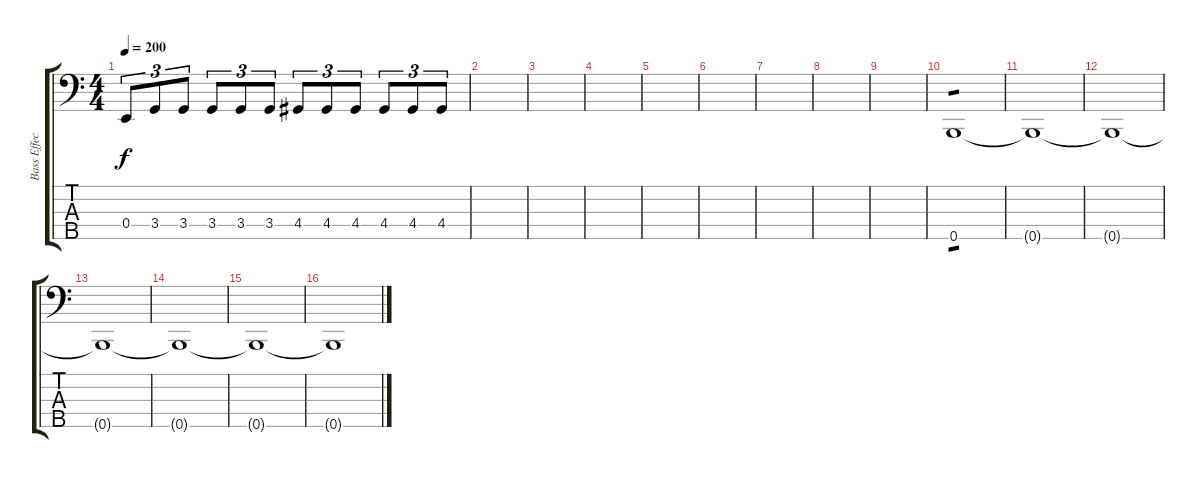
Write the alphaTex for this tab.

\track ("Bass Effect" "Bass Effec") {instrument slapbass1}
\staff {score tabs}
\tuning (G2 D2 A1 E1 B0) {hide}
\ts (4 4)
\tempo 200
\clef f4
\ks c
0.4.8{tu (3 2) dy f} 3.4.8{tu (3 2)} 3.4.8{tu (3 2)} 3.4.8{tu (3 2)} 3.4.8{tu (3 2)} 3.4.8{tu (3 2)} 4.4.8{tu (3 2)} 4.4.8{tu (3 2)} 4.4.8{tu (3 2)} 4.4.8{tu (3 2)} 4.4.8{tu (3 2)} 4.4.8{tu (3 2)} |
|
|
|
|
|
|
|
|
0.5.1{tp 1} |
0.5{t}.1 |
0.5{t}.1 |
0.5{t}.1 |
0.5{t}.1 |
0.5{t}.1 |
0.5{t}.1
